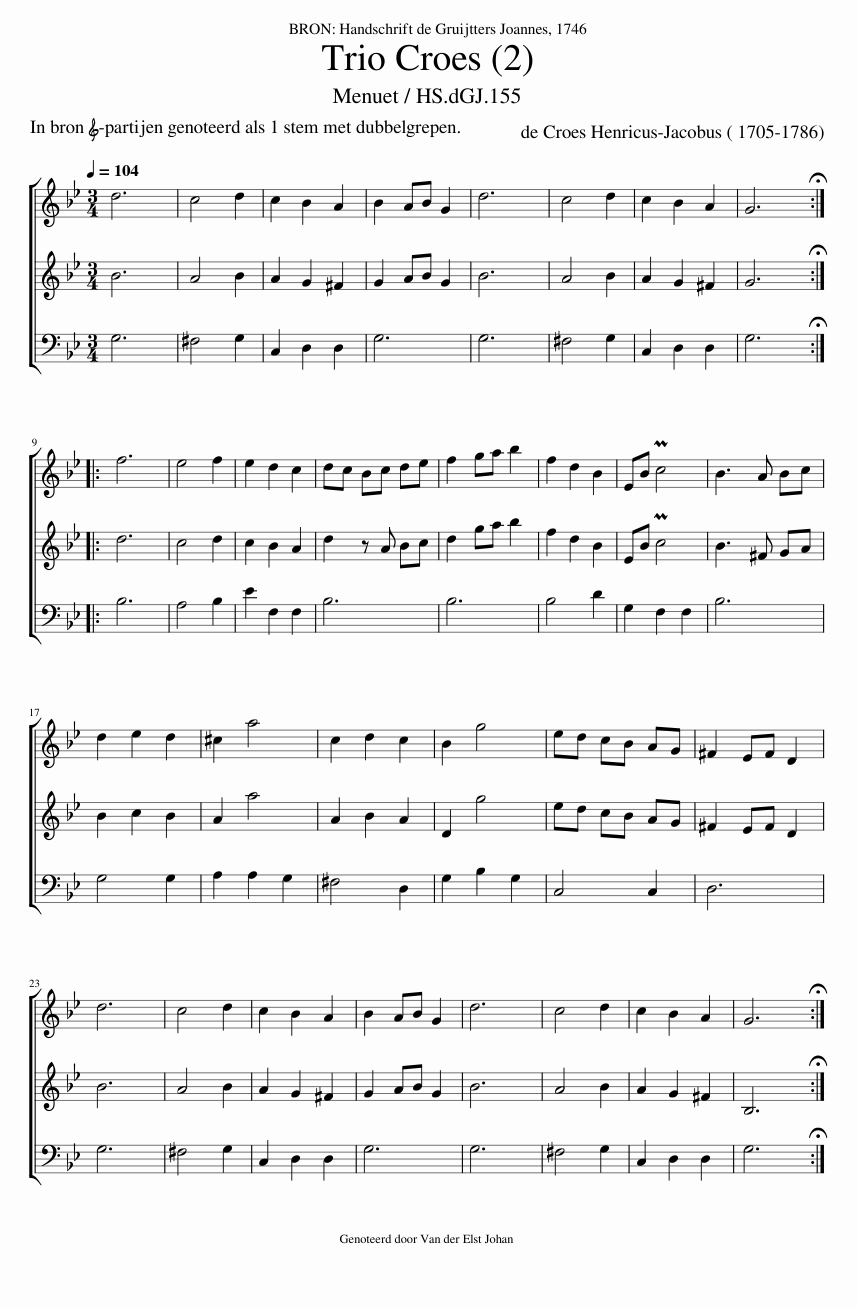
X:1
%%score [ 1 2 3 ]
L:1/8
Q:1/4=104
M:3/4
I:linebreak $
K:Bb
V:1 treble
V:2 treble
V:3 bass
V:1
 d6 | c4 d2 | c2 B2 A2 | B2 AB G2 | d6 | %5
 c4 d2 | c2 B2 A2 | G6 ::$ f6 | e4 f2 | %10
 e2 d2 c2 | dc Bc de | f2 ga b2 | f2 d2 B2 | EB Pc4 | %15
 B3 A Bc |$ d2 e2 d2 | ^c2 a4 | c2 d2 c2 | B2 g4 | %20
 ed cB AG | ^F2 EF D2 |$ d6 | c4 d2 | c2 B2 A2 | %25
 B2 AB G2 | d6 | c4 d2 | c2 B2 A2 | G6 :| %30
V:2
 B6 | A4 B2 | A2 G2 ^F2 | G2 AB G2 | B6 | %5
 A4 B2 | A2 G2 ^F2 | G6 ::$ d6 | c4 d2 | %10
 c2 B2 A2 | d2 z A Bc | d2 ga b2 | f2 d2 B2 | EB Pc4 | %15
 B3 ^F GA |$ B2 c2 B2 | A2 a4 | A2 B2 A2 | D2 g4 | %20
 ed cB AG | ^F2 EF D2 |$ B6 | A4 B2 | A2 G2 ^F2 | %25
 G2 AB G2 | B6 | A4 B2 | A2 G2 ^F2 | B,6 :| %30
V:3
 G,6 | ^F,4 G,2 | C,2 D,2 D,2 | G,6 | G,6 | %5
 ^F,4 G,2 | C,2 D,2 D,2 | G,6 ::$ B,6 | A,4 B,2 | %10
 E2 F,2 F,2 | B,6 | B,6 | B,4 D2 | G,2 F,2 F,2 | %15
 B,6 |$ G,4 G,2 | A,2 A,2 G,2 | ^F,4 D,2 | G,2 B,2 G,2 | %20
 C,4 C,2 | D,6 |$ G,6 | ^F,4 G,2 | C,2 D,2 D,2 | %25
 G,6 | G,6 | ^F,4 G,2 | C,2 D,2 D,2 | G,6 :| %30
